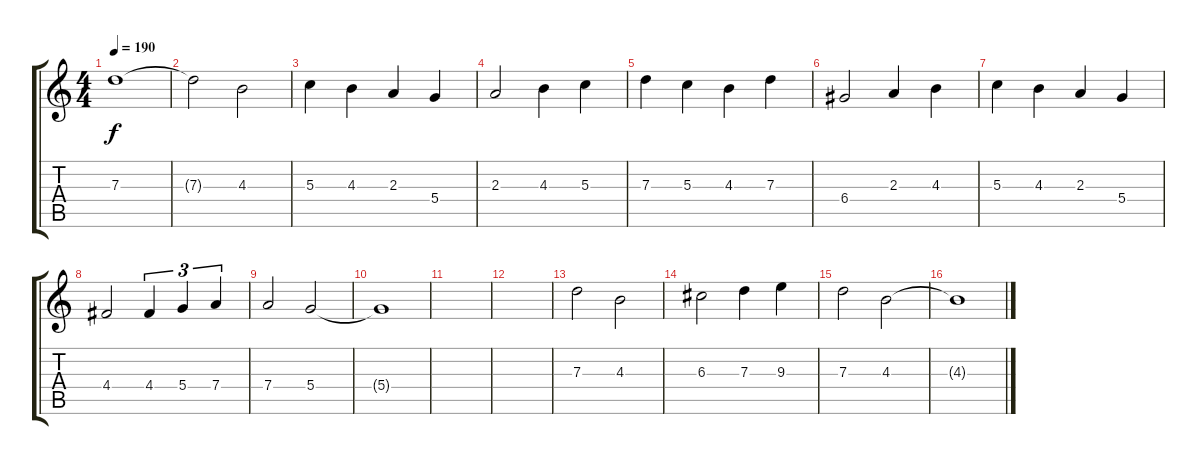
\track "" {instrument electricguitarjazz}
\staff {score tabs}
\tuning (E4 B3 G3 D3 A2 E2) {hide}
\ts (4 4)
\tempo 190
\clef g2
\ks c
7.3.1{dy f} |
7.3{t}.2 4.3.2 |
5.3.4 4.3.4 2.3.4 5.4.4 |
2.3.2 4.3.4 5.3.4 |
7.3.4 5.3.4 4.3.4 7.3.4 |
6.4.2 2.3.4 4.3.4 |
5.3.4 4.3.4 2.3.4 5.4.4 |
4.4.2 4.4.4{tu (3 2)} 5.4.4{tu (3 2)} 7.4.4{tu (3 2)} |
7.4.2 5.4.2 |
5.4{t}.1 |
|
|
7.3.2 4.3.2 |
6.3.2 7.3.4 9.3.4 |
7.3.2 4.3.2 |
4.3{t}.1
